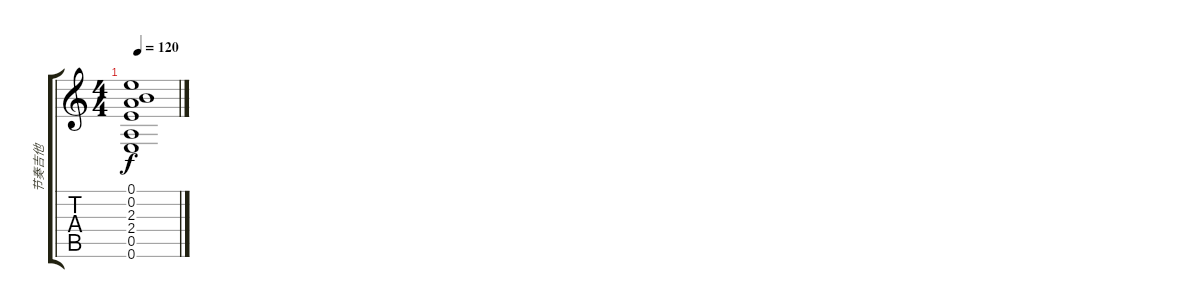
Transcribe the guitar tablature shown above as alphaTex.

\track ("节奏吉他" "节奏吉他") {instrument acousticguitarsteel}
\staff {score tabs}
\tuning (E4 B3 G3 D3 A2 E2) {hide}
\ts (4 4)
\tempo 120
\clef g2
\ks c
(0.1 0.2 2.3 2.4 0.5 0.6).1{dy f}
